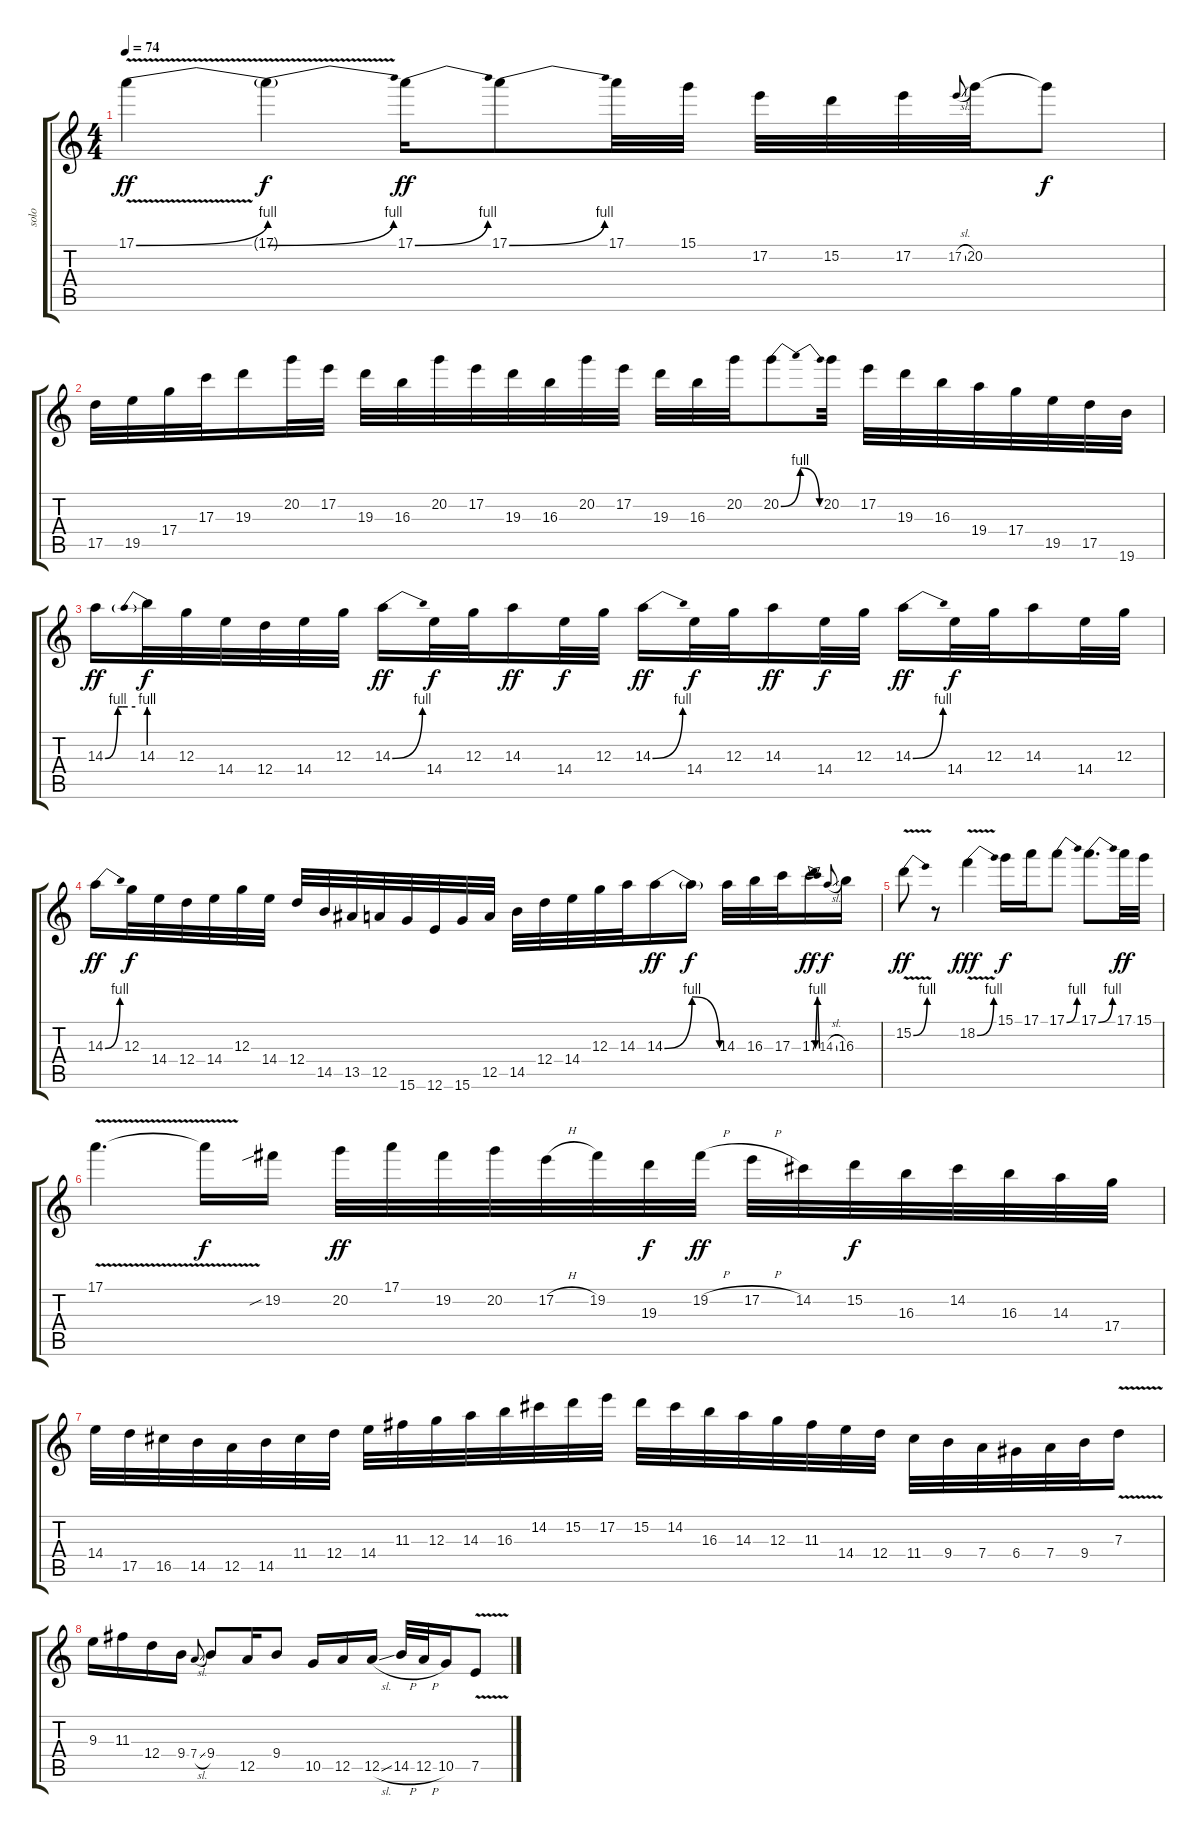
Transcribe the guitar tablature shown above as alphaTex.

\track ("solo" "solo") {instrument distortionguitar}
\staff {score tabs}
\tuning (E4 B3 G3 D3 A2 E2) {hide}
\ts (4 4)
\tempo 74
\clef g2
\ks c
17.1{be (bend 0 0 60 4) v}.4{dy ff} 17.1{be (bend 0 0 60 4) v t}.4{dy f} 17.1{be (bend 0 0 60 4)}.16{dy ff} 17.1{be (bend 0 0 60 4)}.8 17.1.32 15.1.32 17.2.32 15.2.32 17.2.32 17.2{sl}.8{gr onbeat} 20.2.32 20.2{t}.8{dy f} |
17.5.32 19.5.32 17.4.32 17.3.32 19.3.16 20.2.32 17.2.32 19.3.32 16.3.32 20.2.32 17.2.32 19.3.32 16.3.32 20.2.32 17.2.32 19.3.32 16.3.32 20.2.32 20.2{be (bendrelease 0 0 15 4 44 4 60 0)}.8 20.2.32 17.2.32 19.3.32 16.3.32 19.4.32 17.4.32 19.5.32 17.5.32 19.6.32 |
14.3{be (custom 0 0 25 4 34 4 45 4 60 4)}.16{dy ff} 14.3{be (prebend 0 4 60 4)}.32{dy f} 12.3.32 14.4.32 12.4.32 14.4.32 12.3.32 14.3{be (bend 0 0 60 4)}.16{dy ff} 14.4.32{dy f} 12.3.32 14.3.16{dy ff} 14.4.32{dy f} 12.3.32 14.3{be (bend 0 0 60 4)}.16{dy ff} 14.4.32{dy f} 12.3.32 14.3.16{dy ff} 14.4.32{dy f} 12.3.32 14.3{be (bend 0 0 60 4)}.16{dy ff} 14.4.32{dy f} 12.3.32 14.3.16 14.4.32 12.3.32 |
14.3{be (bend 0 0 60 4)}.16{dy ff} 12.3.32{dy f} 14.4.32 12.4.32 14.4.32 12.3.32 14.4.32 12.4.32 14.5.32 13.5.32 12.5.32 15.6.32 12.6.32 15.6.32 12.5.32 14.5.32 12.4.32 14.4.32 12.3.32 14.3.32 14.3{be (bendrelease 0 0 19 4 40 4 60 0)}.16{dy ff} 14.3{t}.16{dy f} 14.3.32 16.3.32 17.3.32 17.3{be (bendrelease 0 0 20 4 40 4 60 0)}.16{dy ff} 14.3{sl}.8{gr onbeat dy f} 16.3.16 |
15.2{be (bend 0 0 60 4) v}.8{dy ff} r.8 18.2{be (bend 0 0 60 4) v}.4{dy fff} 15.1.16{dy f} 17.1.16 17.1{be (bend 0 0 60 4)}.8 17.1{be (bend 0 0 60 4)}.8{d} 17.1.32{dy ff} 15.1.32 |
17.1{v}.4{d} 17.1{t}.16{dy f} 19.2{sib}.16 20.2.32{dy ff} 17.1.32 19.2.32 20.2.32 17.2{h}.32 19.2.32 19.3.32{dy f} 19.2{h}.32{dy ff} 17.2{h}.32 14.2.32 15.2.32{dy f} 16.3.32 14.2.32 16.3.32 14.3.32 17.4.32 |
14.4.32 17.5.32{txt ""} 16.5.32 14.5.32 12.5.32 14.5.32 11.4.32 12.4.32 14.4.32 11.3.32 12.3.32 14.3.32 16.3.32 14.2.32 15.2.32 17.2.32 15.2.32 14.2.32 16.3.32 14.3.32 12.3.32 11.3.32 14.4.32 12.4.32 11.4.32 9.4.32 7.4.32 6.4.32 7.4.32 9.4.32 7.3{v}.16 |
9.3.16 11.3.16 12.4.16 9.4.16 7.4{sl}.8{gr onbeat} 9.4.8 12.5.16 9.4.8 10.5.16 12.5.16 12.5{sl}.16 14.5{h}.32 12.5{h}.32 10.5.16 7.5{v}.8
